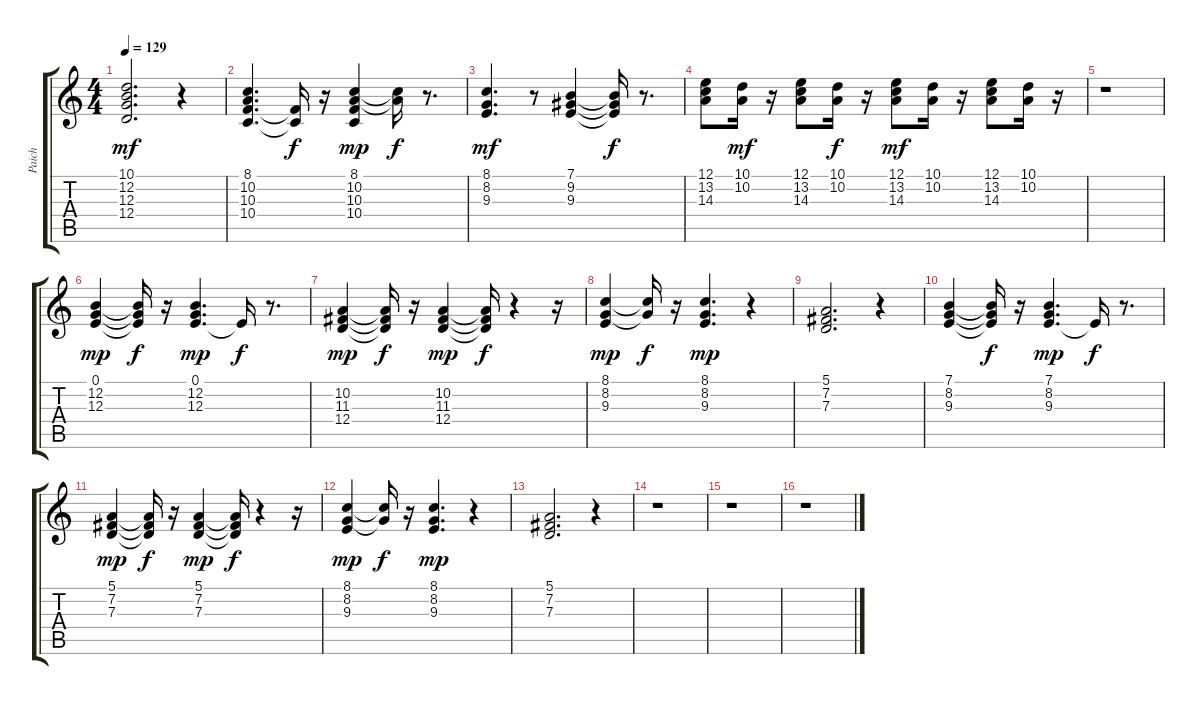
\track ("Paich" "Paich") {instrument brightacousticpiano}
\staff {score tabs}
\tuning (E4 B3 G3 D3 A2 E2) {hide}
\ts (4 4)
\tempo 129
\clef g2
\ks c
(10.1 12.2 12.3 12.4).2{d dy mf} r.4 |
(8.1 10.2 10.3 10.4).4{d} (10.3{t} 10.4{t}).16{dy f} r.16 (8.1 10.2 10.3 10.4).4{dy mp} (8.1{t} 10.2{t}).16{dy f} r.8{d} |
(8.1 8.2 9.3).4{d dy mf} r.8 (7.1 9.2 9.3).4 (7.1{t} 9.2{t} 9.3{t}).16{dy f} r.8{d} |
(12.1 13.2 14.3).8 (10.1 10.2).16{dy mf} r.16 (12.1 13.2 14.3).8 (10.1 10.2).16{dy f} r.16 (12.1 13.2 14.3).8{dy mf} (10.1 10.2).16 r.16 (12.1 13.2 14.3).8 (10.1 10.2).16 r.16 |
r.1 |
(0.1 12.2 12.3).4{dy mp} (0.1{t} 12.2{t} 12.3{t}).16{dy f} r.16 (0.1 12.2 12.3).4{d dy mp} 0.1{t}.16{dy f} r.8{d} |
(10.2 11.3 12.4).4{dy mp} (10.2{t} 11.3{t} 12.4{t}).16{dy f} r.16 (10.2 11.3 12.4).4{dy mp} (10.2{t} 11.3{t} 12.4{t}).16{dy f} r.4 r.16 |
(8.1 8.2 9.3).4{dy mp} (8.1{t} 8.2{t}).16{dy f} r.16 (8.1 8.2 9.3).4{d dy mp} r.4 |
(5.1 7.2 7.3).2{d} r.4 |
(7.1 8.2 9.3).4 (7.1{t} 8.2{t} 9.3{t}).16{dy f} r.16 (7.1 8.2 9.3).4{d dy mp} 9.3{t}.16{dy f} r.8{d} |
(5.1 7.2 7.3).4{dy mp} (5.1{t} 7.2{t} 7.3{t}).16{dy f} r.16 (5.1 7.2 7.3).4{dy mp} (5.1{t} 7.2{t} 7.3{t}).16{dy f} r.4 r.16 |
(8.1 8.2 9.3).4{dy mp} (8.1{t} 8.2{t}).16{dy f} r.16 (8.1 8.2 9.3).4{d dy mp} r.4 |
(5.1 7.2 7.3).2{d} r.4 |
r.1 |
r.1 |
r.1
